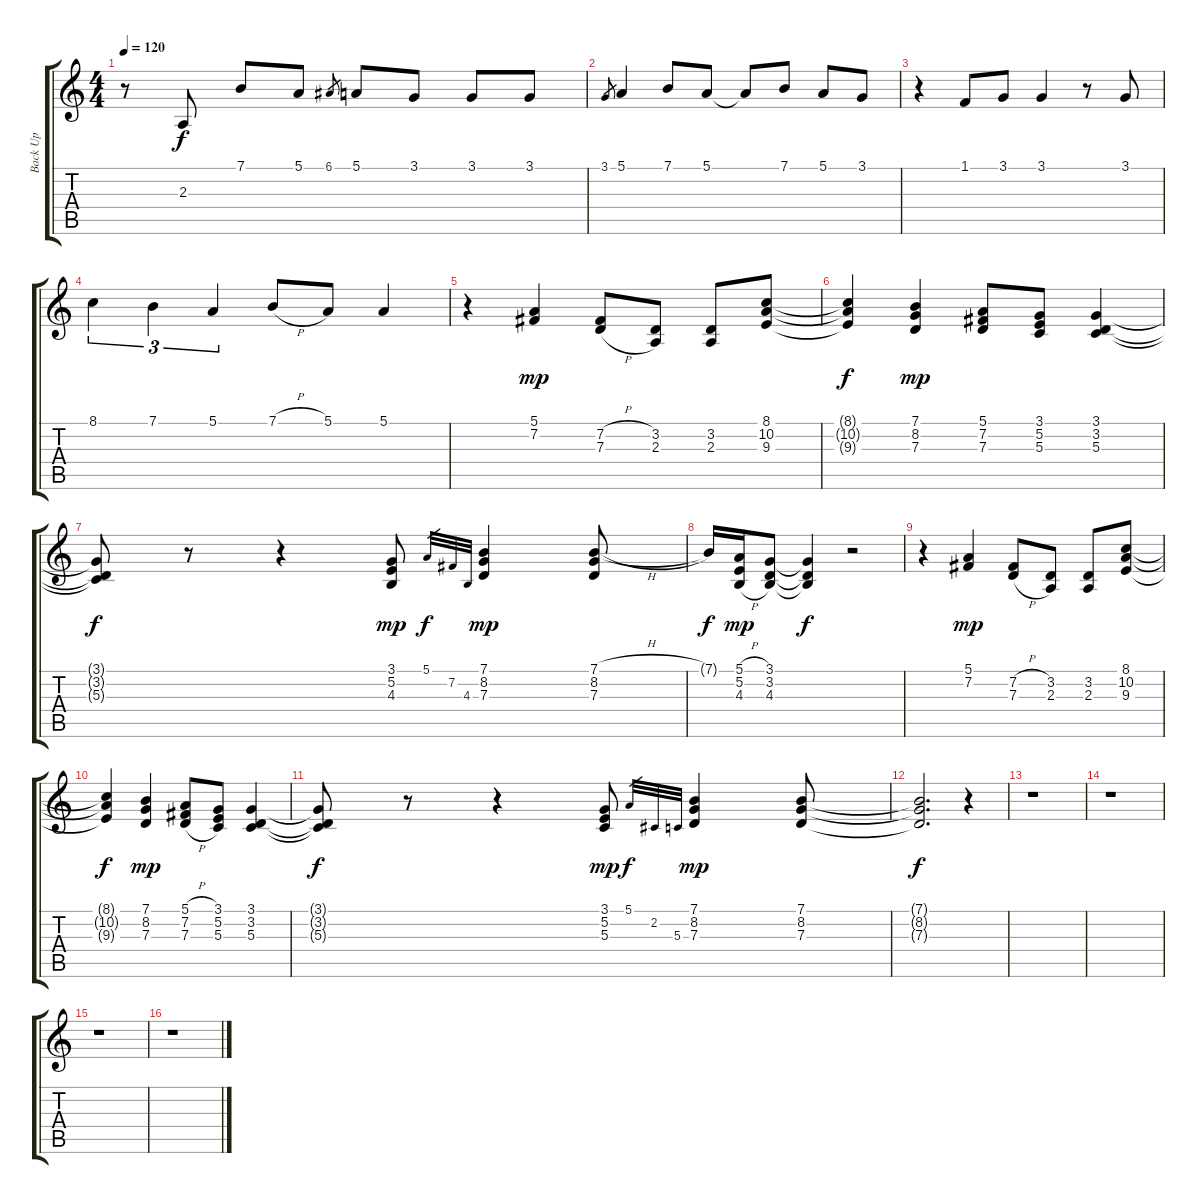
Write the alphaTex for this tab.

\track ("Back Up" "Back Up") {instrument synthvoice}
\staff {score tabs}
\tuning (E4 B3 G3 D3 A2 E2) {hide}
\ts (4 4)
\tempo 120
\clef g2
\ks c
r.8{dy f} 2.3.8 7.1.8 5.1.8 6.1.8{gr} 5.1.8 3.1.8 3.1.8 3.1.8 |
3.1.8{gr} 5.1.4 7.1.8 5.1.8 5.1{t}.8 7.1.8 5.1.8 3.1.8 |
r.4 1.1.8 3.1.8 3.1.4 r.8 3.1.8 |
8.1.4{tu (3 2)} 7.1.4{tu (3 2)} 5.1.4{tu (3 2)} 7.1{h}.8 5.1.8 5.1.4 |
r.4 (5.1 7.2).4{dy mp} (7.2{h} 7.3{h}).8 (3.2 2.3).8 (3.2 2.3).8 (8.1 10.2 9.3).8 |
(8.1{t} 10.2{t} 9.3{t}).4{dy f} (7.1 8.2 7.3).4{dy mp} (5.1 7.2 7.3).8 (3.1 5.2 5.3).8 (3.1 3.2 5.3).4 |
(3.1{t} 3.2{t} 5.3{t}).8{dy f} r.8 r.4 (3.1 5.2 4.3).8{dy mp} 5.1.32{gr dy f} 7.2.32{gr} 4.3.32{gr} (7.1 8.2 7.3).4{dy mp} (7.1{h} 8.2 7.3).8 |
7.1{t}.16{dy f} (5.1{h} 5.2{h} 4.3{h}).16{dy mp} (3.1 3.2 4.3).8 (3.1{t} 3.2{t} 4.3{t}).4{dy f} r.2 |
r.4 (5.1 7.2).4{dy mp} (7.2{h} 7.3{h}).8 (3.2 2.3).8 (3.2 2.3).8 (8.1 10.2 9.3).8 |
(8.1{t} 10.2{t} 9.3{t}).4{dy f} (7.1 8.2 7.3).4{dy mp} (5.1{h} 7.2{h} 7.3{h}).8 (3.1 5.2 5.3).8 (3.1 3.2 5.3).4 |
(3.1{t} 3.2{t} 5.3{t}).8{dy f} r.8 r.4 (3.1 5.2 5.3).8{dy mp} 5.1.32{gr dy f} 2.2.32{gr} 5.3.32{gr} (7.1 8.2 7.3).4{dy mp} (7.1 8.2 7.3).8 |
(7.1{t} 8.2{t} 7.3{t}).2{d dy f} r.4 |
r.1 |
r.1 |
r.1 |
r.1
